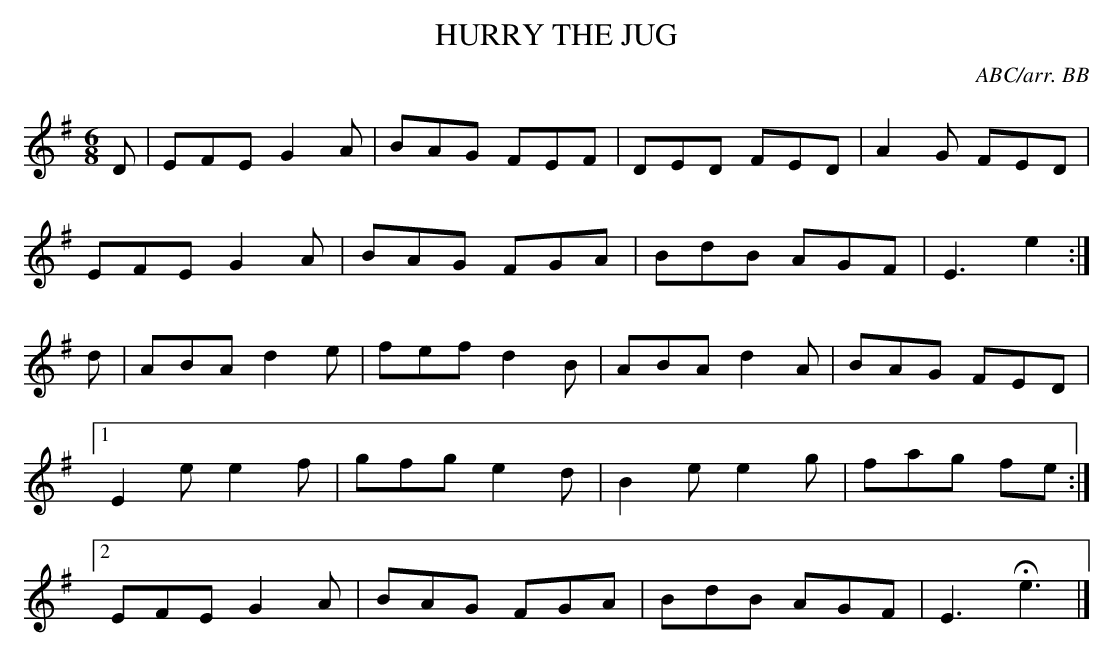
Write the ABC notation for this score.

X:1
T:HURRY THE JUG
C:ABC/arr. BB
L:1/8
M:6/8
K:Em
D|EFE G2A|BAG FEF|DED FED|A2G FED|
EFE G2A|BAG FGA|BdB AGF|E3 e2:|
d|ABA d2e|fef d2B|ABA d2A|BAG FED|
[1 E2e e2f|gfg e2d|B2e e2g|fag fe :|
[2 EFE G2A|BAG FGA|BdB AGF|E3 He3|]
